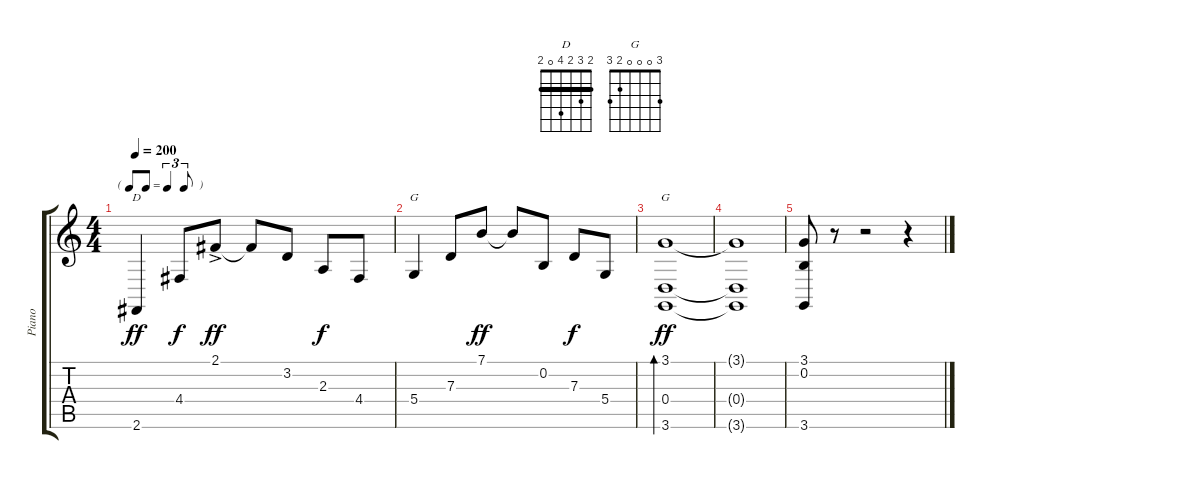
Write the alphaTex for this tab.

\track ("Piano" "Piano") {instrument electricgrandpiano}
\staff {score tabs}
\tuning (E4 B3 G3 D3 A2 E2) {hide}
\chord ("D" 2 3 2 4 0 2) {barre 2}
\chord ("G" 7 0 7 5 x x) {firstfret 5}
\chord ("G" 3 0 0 0 2 3)
\ts (4 4)
\tf triplet8th
\tempo 200
\clef g2
\ks c
2.6.4{ch "D" dy ff} 4.4.8{dy f} 2.1{ac}.8{dy ff} 2.1{t}.8 3.2.8 2.3.8{dy f} 4.4.8 |
5.4.4{ch "G"} 7.3.8 7.1.8{dy ff} 7.1{t}.8 0.2.8 7.3.8{dy f} 5.4.8 |
(3.1 0.4 3.6).1{bd 480 ch "G" dy ff} |
(3.1{t} 0.4{t} 3.6{t}).1 |
(3.1 0.2 3.6).8 r.8 r.2 r.4
